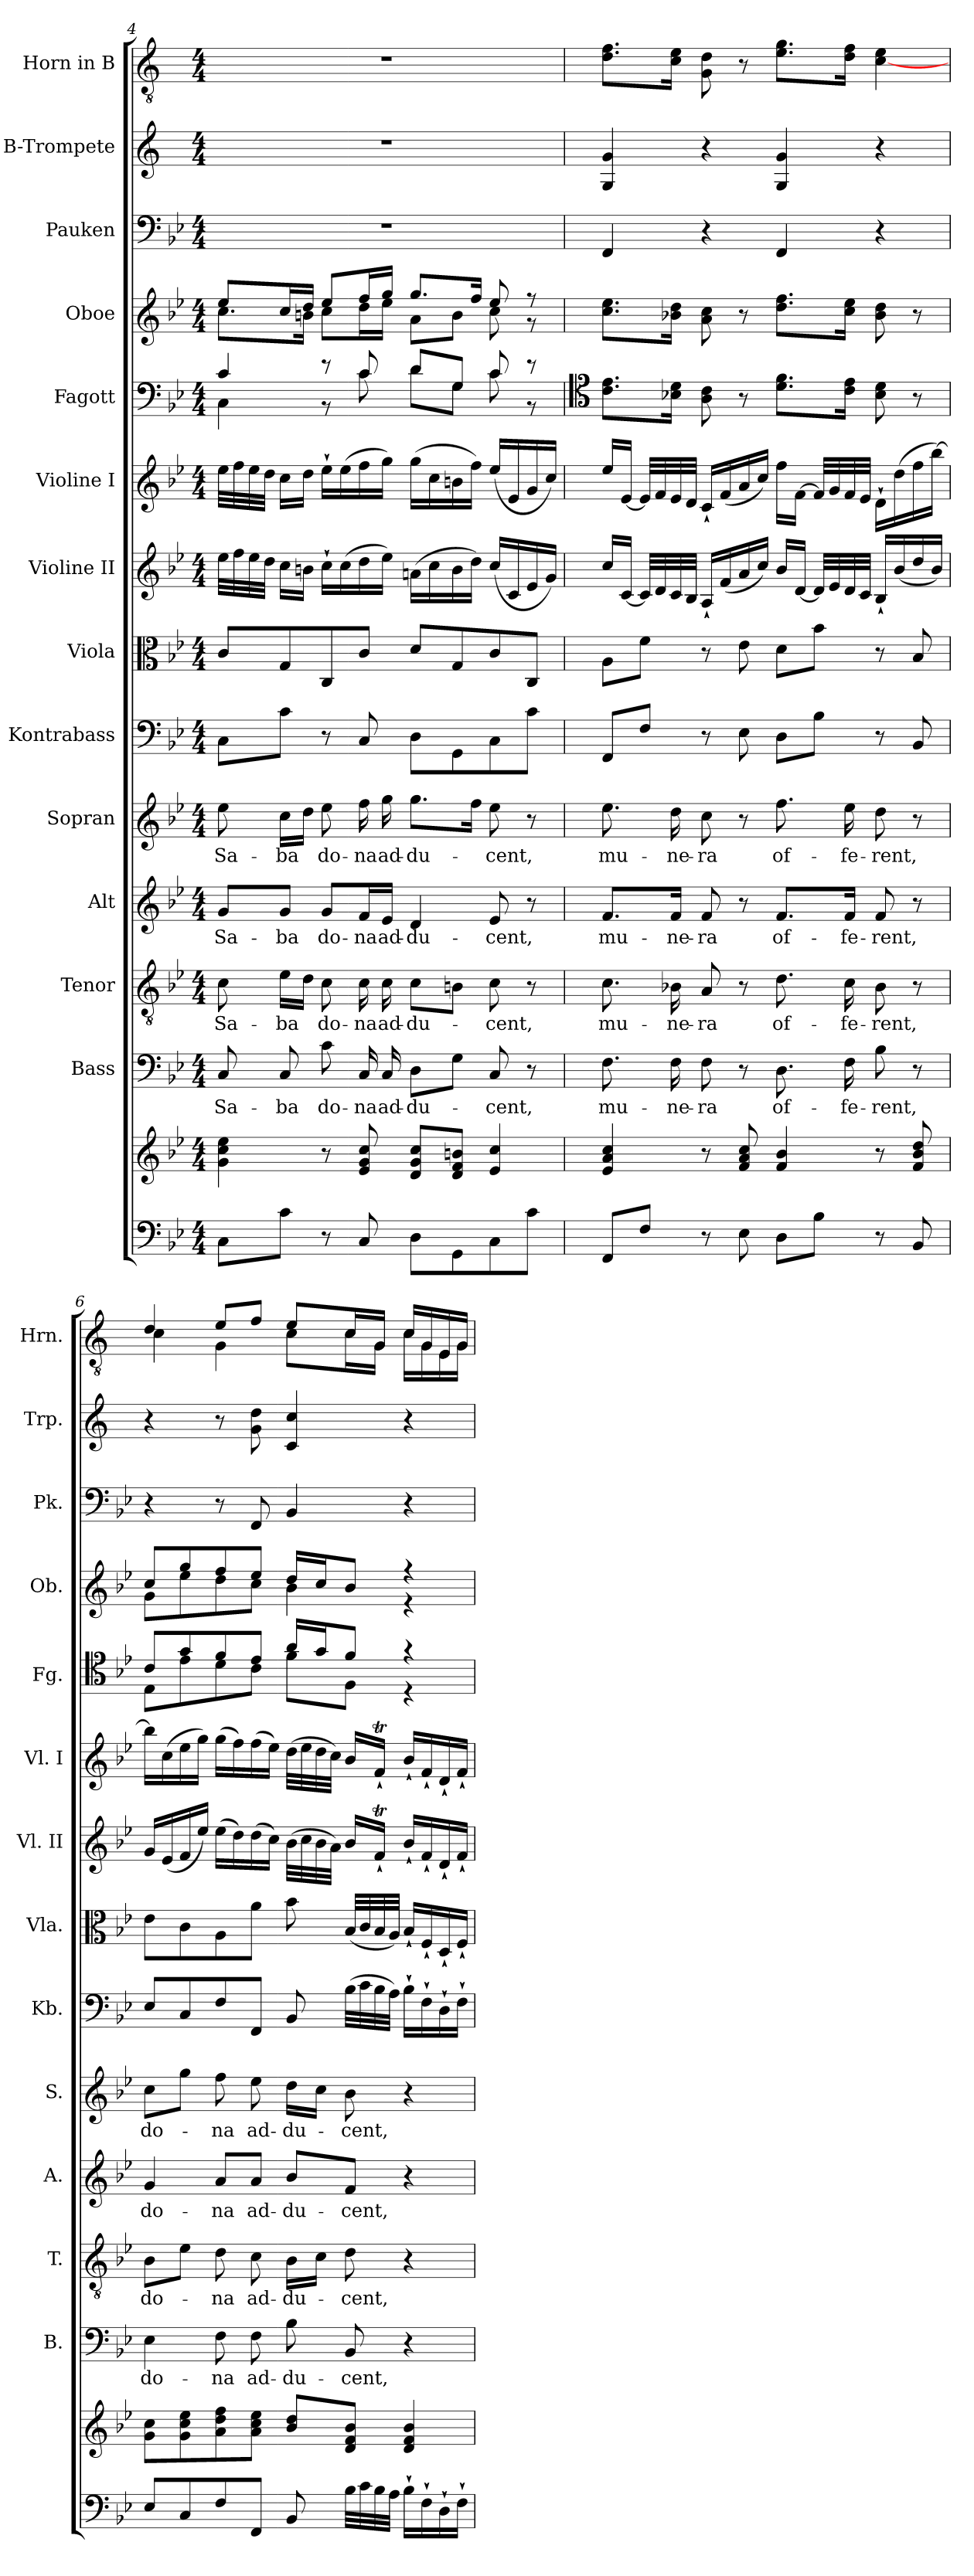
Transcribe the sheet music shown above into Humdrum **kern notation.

**kern	**kern	**kern	**text	**kern	**text	**kern	**text	**kern	**text	**kern	**kern	**kern	**kern	**kern	**kern	**kern	**kern	**kern
*part14	*part14	*part13	*part13	*part12	*part12	*part11	*part11	*part10	*part10	*part9	*part8	*part7	*part6	*part5	*part4	*part3	*part2	*part1
*staff15	*staff14	*staff13	*staff13	*staff12	*staff12	*staff11	*staff11	*staff10	*staff10	*staff9	*staff8	*staff7	*staff6	*staff5	*staff4	*staff3	*staff2	*staff1
*	*	*I"Bass	*	*I"Tenor	*	*I"Alt	*	*I"Sopran	*	*I"Kontrabass	*I"Viola	*I"Violine II	*I"Violine I	*I"Fagott	*I"Oboe	*I"Pauken	*I"B-Trompete	*I"Horn in B
*	*	*I'B.	*	*I'T.	*	*I'A.	*	*I'S.	*	*I'Kb.	*I'Vla.	*I'Vl. II	*I'Vl. I	*I'Fg.	*I'Ob.	*I'Pk.	*I'Trp.	*I'Hrn.
*clefF4	*clefG2	*clefF4	*	*clefGv2	*	*clefG2	*	*clefG2	*	*clefF4	*clefC3	*clefG2	*clefG2	*clefF4	*clefG2	*clefF4	*clefG2	*clefGv2
*	*	*	*	*	*	*	*	*	*	*ITrd7c12	*	*	*	*	*	*	*ITrd1c2	*ITrd4c7
*k[b-e-]	*k[b-e-]	*k[b-e-]	*	*k[b-e-]	*	*k[b-e-]	*	*k[b-e-]	*	*k[b-e-]	*k[b-e-]	*k[b-e-]	*k[b-e-]	*k[b-e-]	*k[b-e-]	*k[b-e-]	*k[b-e-]	*k[b-]
*B-:	*B-:	*B-:	*	*B-:	*	*B-:	*	*B-:	*	*B-:	*B-:	*B-:	*B-:	*B-:	*B-:	*B-:	*B-:	*F:
*M4/4	*M4/4	*M4/4	*	*M4/4	*	*M4/4	*	*M4/4	*	*M4/4	*M4/4	*M4/4	*M4/4	*M4/4	*M4/4	*M4/4	*M4/4	*M4/4
=4	=4	=4	=4	=4	=4	=4	=4	=4	=4	=4	=4	=4	=4	=4	=4	=4	=4	=4
!	!	!	!LO:LY:b	!	!LO:LY:b	!	!LO:LY:b	!	!LO:LY:b	!	!	!	!	!	!	!	!	!
*	*	*	*	*	*	*	*	*	*	*	*	*	*	*^	*^	*	*	*
8C\L	4g\ 4cc\ 4ee-\	8C/	Sa-	8c\	Sa-	8g/L	Sa-	8ee-\	Sa-	8CC\L	8c/L	32ee-\LLL	32ee-\LLL	4c/	4C\	8ee-/L	8.cc\L	1r	1r	1r
.	.	.	.	.	.	.	.	.	.	.	.	32ff\	32ff\	.	.	.	.	.	.	.
.	.	.	.	.	.	.	.	.	.	.	.	32ee-\	32ee-\	.	.	.	.	.	.	.
.	.	.	.	.	.	.	.	.	.	.	.	32dd\JJJ	32dd\JJJ	.	.	.	.	.	.	.
!	!	!	!LO:LY:b	!	!LO:LY:b	!	!LO:LY:b	!	!LO:LY:b	!	!	!	!	!	!	!	!	!	!	!
8c\J	.	8C/	-ba	16e-\LL	-ba	8g/J	-ba	16cc\LL	-ba	8C\J	8G/	16cc\LL	16cc\LL	.	.	16cc/L	.	.	.	.
.	.	.	.	16d\JJ	.	.	.	16dd\JJ	.	.	.	16bn\JJ	16dd\JJ	.	.	16dd/JJ	16bn\Jk	.	.	.
!	!	!	!LO:LY:b	!	!LO:LY:b	!	!LO:LY:b	!	!LO:LY:b	!	!	!	!	!	!	!	!	!	!	!
8r	8r	8c\	do-	8c\	do-	8g/L	do-	8ee-\	do-	8r	8C/	16cc`>\LL	16ee-`>\LL	8r	8r	8ee-/L	8cc\L	.	.	.
.	.	.	.	.	.	.	.	.	.	.	.	(>16cc\	(>16ee-\	.	.	.	.	.	.	.
!	!	!	!LO:LY:b	!	!LO:LY:b	!	!LO:LY:b	!	!LO:LY:b	!	!	!	!	!	!	!	!	!	!	!
8C/	8e-/ 8g/ 8cc/	16C/	-na	16c\	-na	16f/L	-na	16ff\	-na	8CC/	8c/J	16dd\	16ff\	8c/	8c\	16ff/L	16dd\L	.	.	.
!	!	!	!LO:LY:b	!	!LO:LY:b	!	!LO:LY:b	!	!LO:LY:b	!	!	!	!	!	!	!	!	!	!	!
.	.	16C/	ad-	16c\	ad-	16e-/JJ	ad-	16gg\	ad-	.	.	16ee-\JJ)	16gg\JJ)	.	.	16gg/JJ	16ee-\JJ	.	.	.
!	!	!	!LO:LY:b	!	!LO:LY:b	!	!LO:LY:b	!	!LO:LY:b	!	!	!	!	!	!	!	!	!	!	!
8D\L	8d/ 8g/ 8cc/L	8D\L	-du-	8c\L	-du-	4d/	-du-	8.gg\L	-du-	8DD\L	8d/L	(>16an\LL	(>16gg\LL	8d/L	8d\L	8.gg/L	8a\L	.	.	.
.	.	.	.	.	.	.	.	.	.	.	.	16cc\	16cc\	.	.	.	.	.	.	.
8GG\	8d/ 8f/ 8bn/J	8G\J	.	8Bn\J	.	.	.	.	.	8GGG\	8G/	16b\	16bn\	8G/J	8G\J	.	8b\J	.	.	.
.	.	.	.	.	.	.	.	16ff\Jk	.	.	.	16dd\JJ)	16ff\JJ)	.	.	16ff/Jk	.	.	.	.
!	!	!	!LO:LY:b	!	!LO:LY:b	!	!LO:LY:b	!	!LO:LY:b	!	!	!	!	!	!	!	!	!	!	!
8C\	4e-/ 4cc/	8C/	-cent,	8c\	-cent,	8e-/	-cent,	8ee-\	-cent,	8CC\	8c/	(<16cc/LL	(<16ee-/LL	8c/	8c\	8ee-/	8cc\	.	.	.
.	.	.	.	.	.	.	.	.	.	.	.	16c/	16e-/	.	.	.	.	.	.	.
8c\J	.	8r	.	8r	.	8r	.	8r	.	8C\J	8C/J	16e-/	16g/	8r	8r	8r	8r	.	.	.
.	.	.	.	.	.	.	.	.	.	.	.	16g/JJ)	16cc/JJ)	.	.	.	.	.	.	.
*	*	*	*	*	*	*	*	*	*	*	*	*	*	*v	*v	*	*	*	*	*
*	*	*	*	*	*	*	*	*	*	*	*	*	*	*	*v	*v	*	*	*
=5	=5	=5	=5	=5	=5	=5	=5	=5	=5	=5	=5	=5	=5	=5	=5	=5	=5	=5
*	*	*	*	*	*	*	*	*	*	*	*	*	*	*clefC4	*	*	*	*
!	!	!	!LO:LY:b	!	!LO:LY:b	!	!LO:LY:b	!	!LO:LY:b	!	!	!	!	!	!	!	!	!
8FF/L	4e-/ 4a/ 4cc/	8.F\	mu-	8.c\	mu-	8.f/L	mu-	8.ee-\	mu-	8FFF/L	8A\L	16cc/LL	16ee-/LL	8.c\ 8.e-\L	8.cc\ 8.ee-\L	4FF/	4F/ 4f/	8.G\ 8.B-\L
.	.	.	.	.	.	.	.	.	.	.	.	[16c/JJ	[16e-/JJ	.	.	.	.	.
8F/J	.	.	.	.	.	.	.	.	.	8FF/J	8f\J	32c/LLL]	32e-/LLL]	.	.	.	.	.
.	.	.	.	.	.	.	.	.	.	.	.	32d/	32f/	.	.	.	.	.
!	!	!	!LO:LY:b	!	!LO:LY:b	!	!LO:LY:b	!	!LO:LY:b	!	!	!	!	!	!	!	!	!
.	.	16F\	-ne-	16B-X\	-ne-	16f/Jk	-ne-	16dd\	-ne-	.	.	32c/	32e-/	16B-X\ 16d\Jk	16b-X\ 16dd\Jk	.	.	16F\ 16A\Jk
.	.	.	.	.	.	.	.	.	.	.	.	32B-/JJJ	32d/JJJ	.	.	.	.	.
!	!	!	!LO:LY:b	!	!LO:LY:b	!	!LO:LY:b	!	!LO:LY:b	!	!	!	!	!	!	!	!	!
8r	8r	8F\	-ra	8A/	-ra	8f/	-ra	8cc\	-ra	8r	8r	16A`</LL	16c`</LL	8A\ 8c\	8a\ 8cc\	4r	4r	8C\ 8G\
.	.	.	.	.	.	.	.	.	.	.	.	(<16f/	(<16f/	.	.	.	.	.
8E-\	8f/ 8a/ 8cc/	8r	.	8r	.	8r	.	8r	.	8EE-\	8e-\	16a/	16a/	8r	8r	.	.	8r
.	.	.	.	.	.	.	.	.	.	.	.	16cc/JJ)	16cc/JJ)	.	.	.	.	.
!	!	!	!LO:LY:b	!	!LO:LY:b	!	!LO:LY:b	!	!LO:LY:b	!	!	!	!	!	!	!	!	!
8D\L	4f/ 4b-/	8.D\	of-	8.d\	of-	8.f/L	of-	8.ff\	of-	8DD\L	8d\L	16b-/LL	16ff\LL	8.d\ 8.f\L	8.dd\ 8.ff\L	4FF/	4F/ 4f/	8.A\ 8.c\L
.	.	.	.	.	.	.	.	.	.	.	.	[16d/JJ	[16f\JJ	.	.	.	.	.
8B-\J	.	.	.	.	.	.	.	.	.	8BB-\J	8b-\J	32d/LLL]	32f/LLL]	.	.	.	.	.
.	.	.	.	.	.	.	.	.	.	.	.	32e-/	32g/	.	.	.	.	.
!	!	!	!LO:LY:b	!	!LO:LY:b	!	!LO:LY:b	!	!LO:LY:b	!	!	!	!	!	!	!	!	!
.	.	16F\	-fe-	16c\	-fe-	16f/Jk	-fe-	16ee-\	-fe-	.	.	32d/	32f/	16c\ 16e-\Jk	16cc\ 16ee-\Jk	.	.	16G\ 16B-\Jk
.	.	.	.	.	.	.	.	.	.	.	.	32c/JJJ	32e-/JJJ	.	.	.	.	.
!	!	!	!LO:LY:b	!	!LO:LY:b	!	!LO:LY:b	!	!LO:LY:b	!	!	!	!	!	!	!	!	!
8r	8r	8B-\	-rent,	8B-\	-rent,	8f/	-rent,	8dd\	-rent,	8r	8r	16B-`</LL	16d`>\LL	8B-\ 8d\	8b-\ 8dd\	4r	4r	[<4F\ 4A\
.	.	.	.	.	.	.	.	.	.	.	.	(<16b-/	(>16dd\	.	.	.	.	.
8BB-/	8f/ 8b-/ 8dd/	8r	.	8r	.	8r	.	8r	.	8BBB-/	8B-/	16dd/	16ff\	8r	8r	.	.	.
.	.	.	.	.	.	.	.	.	.	.	.	16b-/JJ)	[16bb-\JJ)	.	.	.	.	.
!!LO:PB:g=z
=6	=6	=6	=6	=6	=6	=6	=6	=6	=6	=6	=6	=6	=6	=6	=6	=6	=6	=6
!	!	!	!LO:LY:b	!	!LO:LY:b	!	!LO:LY:b	!	!LO:LY:b	!	!	!	!	!	!	!	!	!
*	*	*	*	*	*	*	*	*	*	*	*	*	*	*^	*^	*	*	*^
8E-/L	8g\ 8cc\L	4E-\	do-	8B-\L	do-	4g/	do-	8cc\L	do-	8EE-/L	8e-\L	16g/LL	16bb-\LL]	8c/L	8E-\L	8cc/L	8g\L	4r	4r	4G/	4F\
.	.	.	.	.	.	.	.	.	.	.	.	(<16e-/	(>16cc\	.	.	.	.	.	.	.	.
8C/	8g\ 8cc\ 8ee-\	.	.	8e-\J	.	.	.	8gg\J	.	8CC/	8c\	16f/	16ee-\	8g/	8e-\	8gg/	8ee-\	.	.	.	.
.	.	.	.	.	.	.	.	.	.	.	.	16ee-/JJ)	16gg\JJ)	.	.	.	.	.	.	.	.
!	!	!	!LO:LY:b	!	!LO:LY:b	!	!LO:LY:b	!	!LO:LY:b	!	!	!	!	!	!	!	!	!	!	!	!
8F/	8a\ 8dd\ 8ff\	8F\	-na	8d\	-na	8a/L	-na	8ff\	-na	8FF/	8A\	(>16ee-\LL	(>16gg\LL	8f/	8d\	8ff/	8dd\	8r	8r	8A/L	4C\
.	.	.	.	.	.	.	.	.	.	.	.	16dd\)	16ff\)	.	.	.	.	.	.	.	.
!	!	!	!LO:LY:b	!	!LO:LY:b	!	!LO:LY:b	!	!LO:LY:b	!	!	!	!	!	!	!	!	!	!	!	!
8FF/J	8a\ 8cc\ 8ee-\J	8F\	ad-	8c\	ad-	8a/J	ad-	8ee-\	ad-	8FFF/J	8a\J	(>16dd\	(>16ff\	8e-/J	8c\J	8ee-/J	8cc\J	8FF/	8f\ 8cc\	8B-/J	.
.	.	.	.	.	.	.	.	.	.	.	.	16cc\JJ)	16ee-\JJ)	.	.	.	.	.	.	.	.
!	!	!	!LO:LY:b	!	!LO:LY:b	!	!LO:LY:b	!	!LO:LY:b	!	!	!	!	!	!	!	!	!	!	!	!
8BB-/	8b-/ 8dd/L	8B-\	-du-	16B-\LL	-du-	8b-/L	-du-	16dd\LL	-du-	8BBB-/	8b-\	(>32b-\LLL	(>32dd\LLL	16a/LL	8f\L	16dd/LL	4b-\	4BB-/	4B-/ 4b-/	8A/L	8F\L
.	.	.	.	.	.	.	.	.	.	.	.	32cc\	32ee-\	.	.	.	.	.	.	.	.
.	.	.	.	16c\JJ	.	.	.	16cc\JJ	.	.	.	32b-\	32dd\	16g/J	.	16cc/J	.	.	.	.	.
.	.	.	.	.	.	.	.	.	.	.	.	32a\JJJ)	32cc\JJJ)	.	.	.	.	.	.	.	.
!	!	!	!LO:LY:b	!	!LO:LY:b	!	!LO:LY:b	!	!LO:LY:b	!	!	!	!	!	!	!	!	!	!	!	!
32B-\LLL	8d/ 8f/ 8b-/J	8BB-/	-cent,	8d\	-cent,	8f/J	-cent,	8b-\	-cent,	(>32BB-\LLL	(<32B-/LLL	16b-/LL	16b-/LL	8f/J	8F\J	8b-/J	.	.	.	16F/L	16F\L
32c\	.	.	.	.	.	.	.	.	.	32C\	32c/	.	.	.	.	.	.	.	.	.	.
32B-\	.	.	.	.	.	.	.	.	.	32BB-\	32B-/	16fT`</JJ	16fT`</JJ	.	.	.	.	.	.	16C/JJ	16C\JJ
32A\JJJ	.	.	.	.	.	.	.	.	.	32AA\JJJ)	32A/JJJ)	.	.	.	.	.	.	.	.	.	.
16B-`>\LL	4d/ 4f/ 4b-/	4r	.	4r	.	4r	.	4r	.	16BB-`>\LL	16B-`</LL	16b-`</LL	16b-`</LL	4r	4r	4r	4r	4r	4r	16F/LL	16F\LL
16F`>\	.	.	.	.	.	.	.	.	.	16FF`>\	16F`</	16f`</	16f`</	.	.	.	.	.	.	16C/	16C\
16D`>\	.	.	.	.	.	.	.	.	.	16DD`>\	16D`</	16d`</	16d`</	.	.	.	.	.	.	16AA/	16AA\
16F`>\JJ	.	.	.	.	.	.	.	.	.	16FF`>\JJ	16F`</JJ	16f`</JJ	16f`</JJ	.	.	.	.	.	.	16C/JJ	16C\JJ
*	*	*	*	*	*	*	*	*	*	*	*	*	*	*v	*v	*	*	*	*	*v	*v
*	*	*	*	*	*	*	*	*	*	*	*	*	*	*	*v	*v	*	*	*
=	=	=	=	=	=	=	=	=	=	=	=	=	=	=	=	=	=	=
*-	*-	*-	*-	*-	*-	*-	*-	*-	*-	*-	*-	*-	*-	*-	*-	*-	*-	*-
